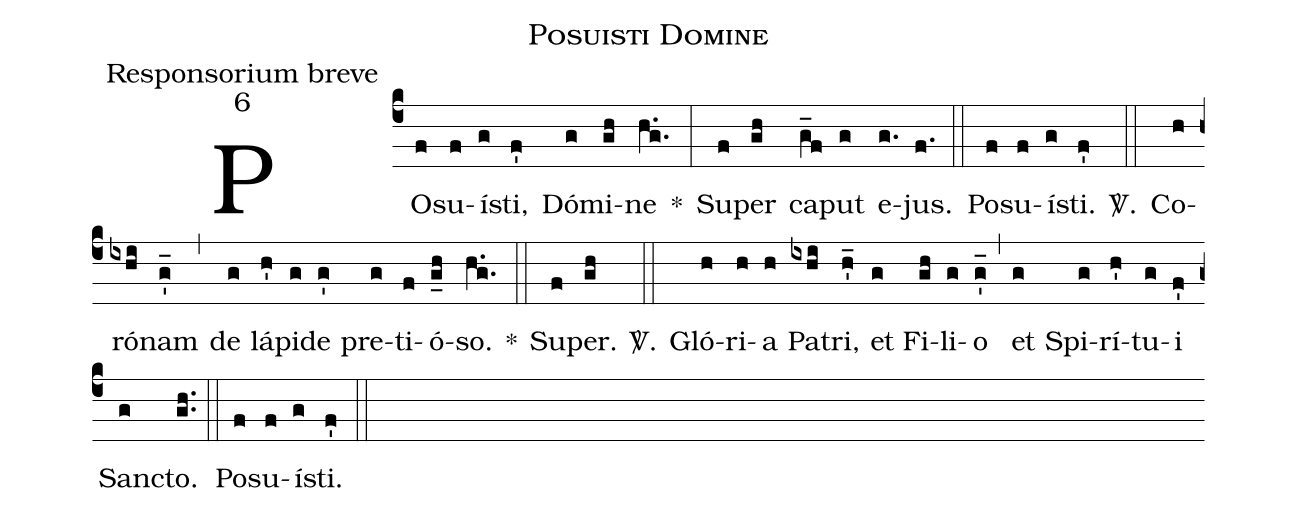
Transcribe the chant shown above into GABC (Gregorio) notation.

name:Posuisti Domine;
office-part:Responsorium breve;
mode:6;
%%
(c4) PO(f)su(f)í(g)sti,(f') Dó(g)mi(gh)ne(h.g.) *(:) Su(f)per(gh) ca(g_f)put(g) e(g.)jus.(f.) (::) Po(f)su(f)í(g)sti.(f') <sp>V/</sp>.(::) Co(h)ró(ixhi)nam(g'_) (,) de(g) lá(h')pi(g)de(g') pre(g)ti(f)ó(g_h)so.(h.g.) *(::) Su(f)per.(gh) <sp>V/</sp>.(::) Gló(h)ri(h)a(h) Pa(ixhi)tri,(h'_) et (g)Fi(gh)li(g)o(g'_) (,) et(g) Spi(g)rí(h')tu(g)i(f') San(g)cto.(g.h.) (::) Po(f)su(f)í(g)sti.(f') (::)
